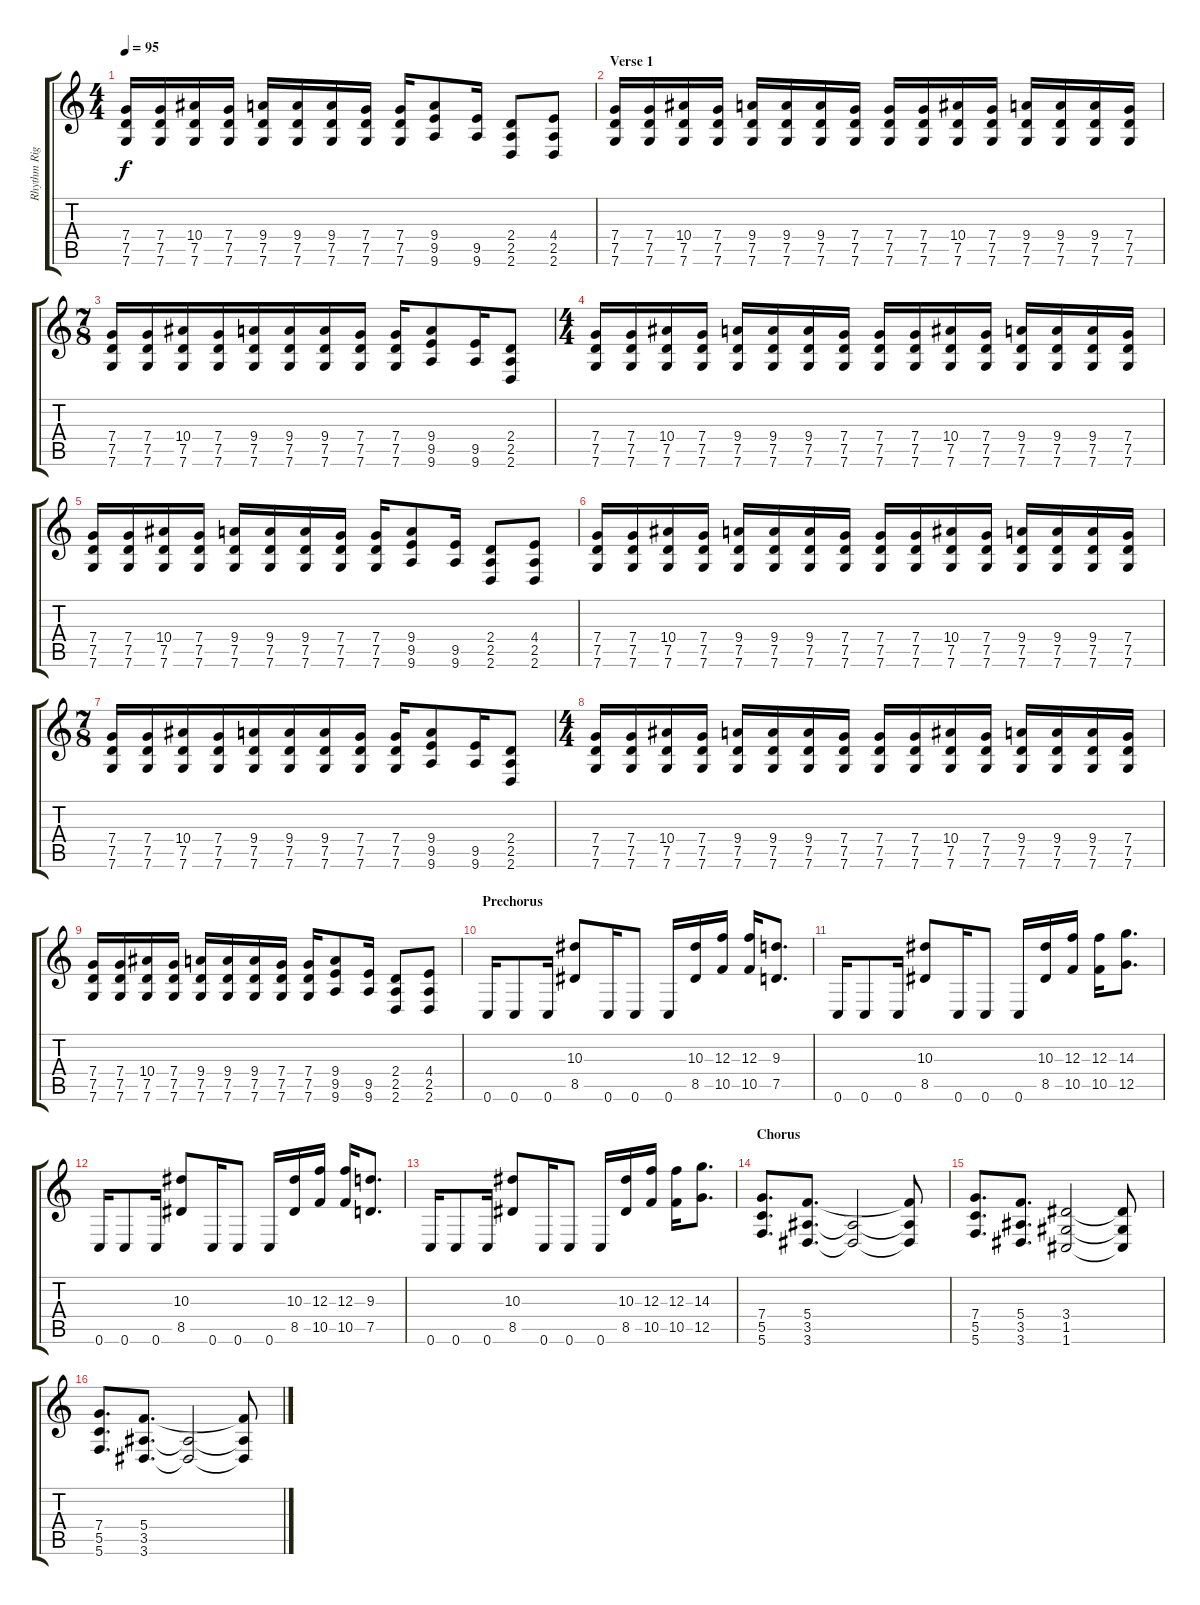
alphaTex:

\track ("Rhythm Right" "Rhythm Rig") {instrument overdrivenguitar}
\staff {score tabs}
\tuning (D4 A3 F3 C3 G2 C2) {hide}
\ts (4 4)
\tempo 95
\clef g2
\ks c
(7.4 7.5 7.6).16{dy f} (7.4 7.5 7.6).16 (10.4 7.5 7.6).16 (7.4 7.5 7.6).16 (9.4 7.5 7.6).16 (9.4 7.5 7.6).16 (9.4 7.5 7.6).16 (7.4 7.5 7.6).16 (7.4 7.5 7.6).16 (9.4 9.5 9.6).8 (9.5 9.6).16 (2.4 2.5 2.6).8 (4.4 2.5 2.6).8 |
\section ("" "Verse 1")
(7.4 7.5 7.6).16 (7.4 7.5 7.6).16 (10.4 7.5 7.6).16 (7.4 7.5 7.6).16 (9.4 7.5 7.6).16 (9.4 7.5 7.6).16 (9.4 7.5 7.6).16 (7.4 7.5 7.6).16 (7.4 7.5 7.6).16 (7.4 7.5 7.6).16 (10.4 7.5 7.6).16 (7.4 7.5 7.6).16 (9.4 7.5 7.6).16 (9.4 7.5 7.6).16 (9.4 7.5 7.6).16 (7.4 7.5 7.6).16 |
\ts (7 8)
(7.4 7.5 7.6).16 (7.4 7.5 7.6).16 (10.4 7.5 7.6).16 (7.4 7.5 7.6).16 (9.4 7.5 7.6).16 (9.4 7.5 7.6).16 (9.4 7.5 7.6).16 (7.4 7.5 7.6).16 (7.4 7.5 7.6).16 (9.4 9.5 9.6).8 (9.5 9.6).16 (2.4 2.5 2.6).8 |
\ts (4 4)
(7.4 7.5 7.6).16 (7.4 7.5 7.6).16 (10.4 7.5 7.6).16 (7.4 7.5 7.6).16 (9.4 7.5 7.6).16 (9.4 7.5 7.6).16 (9.4 7.5 7.6).16 (7.4 7.5 7.6).16 (7.4 7.5 7.6).16 (7.4 7.5 7.6).16 (10.4 7.5 7.6).16 (7.4 7.5 7.6).16 (9.4 7.5 7.6).16 (9.4 7.5 7.6).16 (9.4 7.5 7.6).16 (7.4 7.5 7.6).16 |
(7.4 7.5 7.6).16 (7.4 7.5 7.6).16 (10.4 7.5 7.6).16 (7.4 7.5 7.6).16 (9.4 7.5 7.6).16 (9.4 7.5 7.6).16 (9.4 7.5 7.6).16 (7.4 7.5 7.6).16 (7.4 7.5 7.6).16 (9.4 9.5 9.6).8 (9.5 9.6).16 (2.4 2.5 2.6).8 (4.4 2.5 2.6).8 |
(7.4 7.5 7.6).16 (7.4 7.5 7.6).16 (10.4 7.5 7.6).16 (7.4 7.5 7.6).16 (9.4 7.5 7.6).16 (9.4 7.5 7.6).16 (9.4 7.5 7.6).16 (7.4 7.5 7.6).16 (7.4 7.5 7.6).16 (7.4 7.5 7.6).16 (10.4 7.5 7.6).16 (7.4 7.5 7.6).16 (9.4 7.5 7.6).16 (9.4 7.5 7.6).16 (9.4 7.5 7.6).16 (7.4 7.5 7.6).16 |
\ts (7 8)
(7.4 7.5 7.6).16 (7.4 7.5 7.6).16 (10.4 7.5 7.6).16 (7.4 7.5 7.6).16 (9.4 7.5 7.6).16 (9.4 7.5 7.6).16 (9.4 7.5 7.6).16 (7.4 7.5 7.6).16 (7.4 7.5 7.6).16 (9.4 9.5 9.6).8 (9.5 9.6).16 (2.4 2.5 2.6).8 |
\ts (4 4)
(7.4 7.5 7.6).16 (7.4 7.5 7.6).16 (10.4 7.5 7.6).16 (7.4 7.5 7.6).16 (9.4 7.5 7.6).16 (9.4 7.5 7.6).16 (9.4 7.5 7.6).16 (7.4 7.5 7.6).16 (7.4 7.5 7.6).16 (7.4 7.5 7.6).16 (10.4 7.5 7.6).16 (7.4 7.5 7.6).16 (9.4 7.5 7.6).16 (9.4 7.5 7.6).16 (9.4 7.5 7.6).16 (7.4 7.5 7.6).16 |
(7.4 7.5 7.6).16 (7.4 7.5 7.6).16 (10.4 7.5 7.6).16 (7.4 7.5 7.6).16 (9.4 7.5 7.6).16 (9.4 7.5 7.6).16 (9.4 7.5 7.6).16 (7.4 7.5 7.6).16 (7.4 7.5 7.6).16 (9.4 9.5 9.6).8 (9.5 9.6).16 (2.4 2.5 2.6).8 (4.4 2.5 2.6).8 |
\section ("" "Prechorus")
0.6.16 0.6.8 0.6.16 (10.3 8.5).8 0.6.16 0.6.8 0.6.16 (10.3 8.5).16 (12.3 10.5).16 (12.3 10.5).16 (9.3 7.5).8{d} |
0.6.16 0.6.8 0.6.16 (10.3 8.5).8 0.6.16 0.6.8 0.6.16 (10.3 8.5).16 (12.3 10.5).16 (12.3 10.5).16 (14.3 12.5).8{d} |
0.6.16 0.6.8 0.6.16 (10.3 8.5).8 0.6.16 0.6.8 0.6.16 (10.3 8.5).16 (12.3 10.5).16 (12.3 10.5).16 (9.3 7.5).8{d} |
0.6.16 0.6.8 0.6.16 (10.3 8.5).8 0.6.16 0.6.8 0.6.16 (10.3 8.5).16 (12.3 10.5).16 (12.3 10.5).16 (14.3 12.5).8{d} |
\section ("" "Chorus")
(7.4 5.5 5.6).8{d} (5.4 3.5 3.6).8{d} (3.5{t} 3.6{t}).2 (5.4{t} 3.5{t} 3.6{t}).8 |
(7.4 5.5 5.6).8{d} (5.4 3.5 3.6).8{d} (3.4 1.5 1.6).2 (3.4{t} 1.5{t} 1.6{t}).8 |
(7.4 5.5 5.6).8{d} (5.4 3.5 3.6).8{d} (3.5{t} 3.6{t}).2 (5.4{t} 3.5{t} 3.6{t}).8
